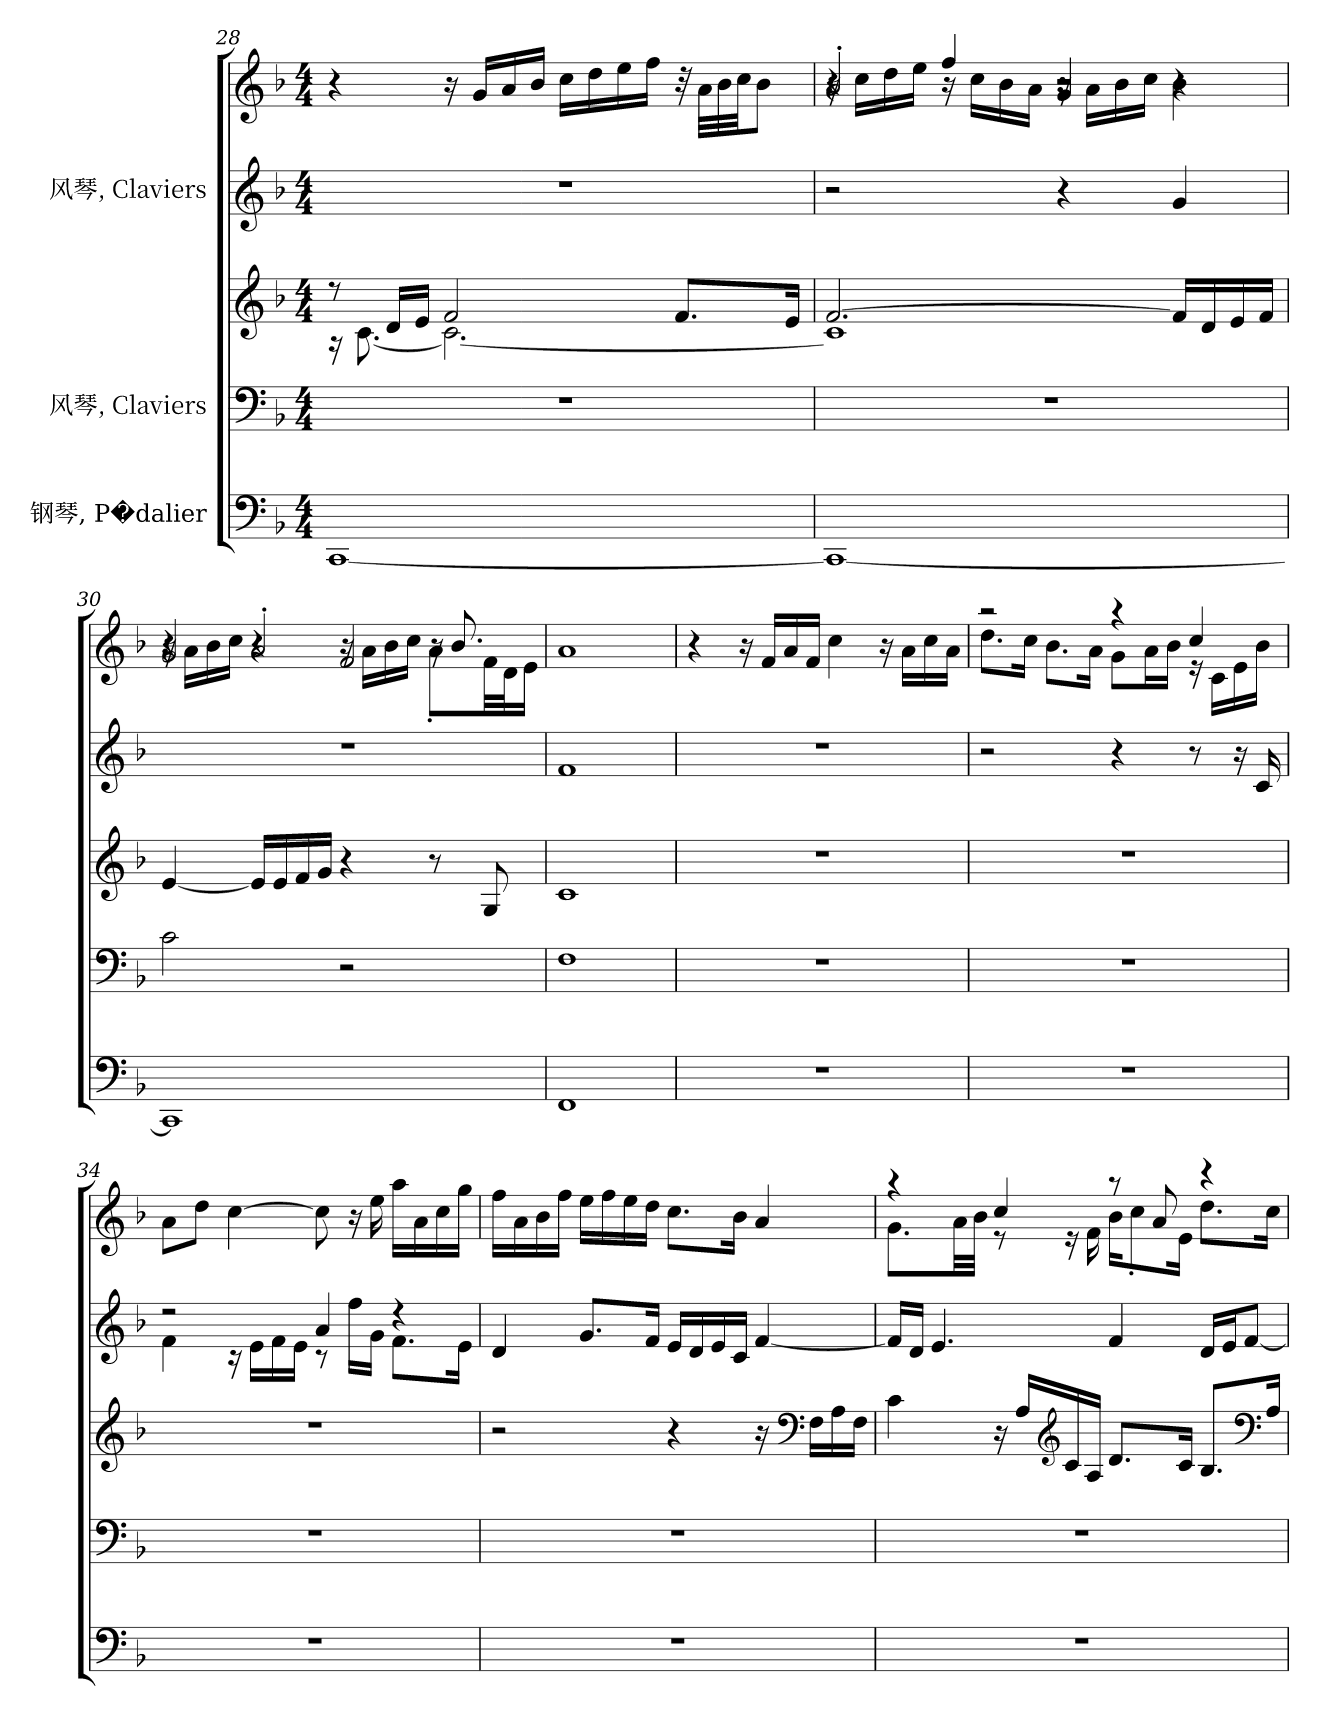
**kern	**kern	**kern	**kern	**kern
*part3	*part2	*part2	*part1	*part1
*staff5	*staff4	*staff3	*staff2	*staff1
*I"钢琴, P�dalier	*I"风琴, Claviers	*	*I"风琴, Claviers	*
!!LO:LB:g=z
*clefF4	*clefF4	*clefG2	*clefG2	*clefG2
*k[b-]	*k[b-]	*k[b-]	*k[b-]	*k[b-]
*M4/4	*M4/4	*M4/4	*M4/4	*M4/4
*MM66	*MM66	*MM66	*MM66	*MM66
=28	=28	=28	=28	=28
*	*	*^	*	*
[1CC	1r	8r	16r	1r	4r
.	.	.	[8.c\	.	.
.	.	16d/LL	.	.	.
.	.	16e/JJ	.	.	.
.	.	2f/	2.c\_	.	16r
.	.	.	.	.	16g/LL
.	.	.	.	.	16a/
.	.	.	.	.	16b-/JJ
.	.	.	.	.	16cc\LL
.	.	.	.	.	16dd\
.	.	.	.	.	16ee\
.	.	.	.	.	16ff\JJ
.	.	8.f/L	.	.	32r
.	.	.	.	.	32a\LLL
.	.	.	.	.	32b-\
.	.	.	.	.	32cc\JJ
.	.	.	.	.	8b-\J
.	.	16e/Jk	.	.	.
=29	=29	=29	=29	=29	=29
*	*	*	*	*	*^
*	*	*	*	*	*	*^
1CC_	1r	[2.f/	1c]	2r	4r	16r	2a'/
.	.	.	.	.	.	16cc\LL	.
.	.	.	.	.	.	16dd\	.
.	.	.	.	.	.	16ee\JJ	.
.	.	.	.	.	4ff/	16r	.
.	.	.	.	.	.	16cc\LL	.
.	.	.	.	.	.	16b-\	.
.	.	.	.	.	.	16a\JJ	.
.	.	.	.	4r	2r	16r	4g/
.	.	.	.	.	.	16a\LL	.
.	.	.	.	.	.	16b-\	.
.	.	.	.	.	.	16cc\JJ	.
.	.	16f/LL]	.	4g/	.	4b-\	4r
.	.	16d/	.	.	.	.	.
.	.	16e/	.	.	.	.	.
.	.	16f/JJ	.	.	.	.	.
*	*	*v	*v	*	*	*	*
!!LO:PB:g=z	!!	!!
=30	=30	=30	=30	=30	=30	=30
1CC]	2c\	[4e/	1r	4r	16r	2g/
.	.	.	.	.	16a\LL	.
.	.	.	.	.	16b-\	.
.	.	.	.	.	16cc\JJ	.
.	.	16e/LL]	.	2a'/	4r	.
.	.	16e/	.	.	.	.
.	.	16f/	.	.	.	.
.	.	16g/JJ	.	.	.	.
.	2r	4r	.	.	16r	2f/
.	.	.	.	.	16a\LL	.
.	.	.	.	.	16b-\	.
.	.	.	.	.	16cc\JJ	.
.	.	8r	.	16r	8a'\L	.
.	.	.	.	8.b-/	.	.
.	.	8G/	.	.	32f\LL	.
.	.	.	.	.	32d\J	.
.	.	.	.	.	16e\JJ	.
*	*	*	*	*v	*v	*v
=31	=31	=31	=31	=31
1FF	1F	1c	1f	1a
=32	=32	=32	=32	=32
*	*	*	*	*MM72
1r	1r	1r	1r	4r
.	.	.	.	16r
.	.	.	.	16f/LL
.	.	.	.	16a/
.	.	.	.	16f/JJ
.	.	.	.	4cc\
.	.	.	.	16r
.	.	.	.	16a\LL
.	.	.	.	16cc\
.	.	.	.	16a\JJ
=33	=33	=33	=33	=33
*	*	*	*	*^
1r	1r	1r	2r	2r	8.dd\L
.	.	.	.	.	16cc\Jk
.	.	.	.	.	8.b-\L
.	.	.	.	.	16a\Jk
.	.	.	4r	4r	8g\L
.	.	.	.	.	16a\L
.	.	.	.	.	16b-\JJ
.	.	.	8r	4cc/	16r
.	.	.	.	.	16c\LL
.	.	.	16r	.	16e\
.	.	.	16c/	.	16b-\JJ
*	*	*	*	*v	*v
!!LO:LB:g=z
=34	=34	=34	=34	=34
*	*	*	*^	*
1r	1r	1r	2r	4f\	8a\L
.	.	.	.	.	8dd\J
.	.	.	.	16r	[4cc\
.	.	.	.	16e\LL	.
.	.	.	.	16f\	.
.	.	.	.	16e\JJ	.
.	.	.	4a/	8r	8cc\]
.	.	.	.	16ff\LL	16r
.	.	.	.	16g\JJ	16ee\
.	.	.	4r	8.f\L	16aa\LL
.	.	.	.	.	16a\
.	.	.	.	.	16cc\
.	.	.	.	16e\Jk	16gg\JJ
*	*	*	*v	*v	*
=35	=35	=35	=35	=35
1r	1r	2r	4d/	16ff\LL
.	.	.	.	16a\
.	.	.	.	16b-\
.	.	.	.	16ff\JJ
.	.	.	8.g/L	16ee\LL
.	.	.	.	16ff\
.	.	.	.	16ee\
.	.	.	16f/Jk	16dd\JJ
.	.	4r	16e/LL	8.cc\L
.	.	.	16d/	.
.	.	.	16e/	.
.	.	.	16c/JJ	16b-\Jk
.	.	16r	[4f/	4a/
*	*	*clefF4	*	*
.	.	16F\LL	.	.
.	.	16A\	.	.
.	.	16F\JJ	.	.
!!LO:PB:g=z
=36	=36	=36	=36	=36
*	*	*	*	*^
1r	1r	4c\	16f/LL]	4r	8.g\L
.	.	.	16d/JJ	.	.
.	.	.	4.e/	.	.
.	.	.	.	.	32a\LL
.	.	.	.	.	32b-\JJJ
.	.	16r	.	4cc/	8r
.	.	16A/LL	.	.	.
*	*	*clefG2	*	*	*
.	.	16c/	.	.	16r
.	.	16A/JJ	.	.	16f\
.	.	8.d/L	4f/	8r	16b-\KL
.	.	.	.	.	8cc'\
.	.	.	.	8a/	.
.	.	16c/Jk	.	.	16e\Jk
.	.	8.B-/L	16d/LL	4r	8.dd\L
.	.	.	16e/J	.	.
.	.	.	[8f/J	.	.
*	*	*clefF4	*	*	*
.	.	16A/Jk	.	.	16cc\Jk
*	*	*	*	*v	*v
=	=	=	=	=
*-	*-	*-	*-	*-
